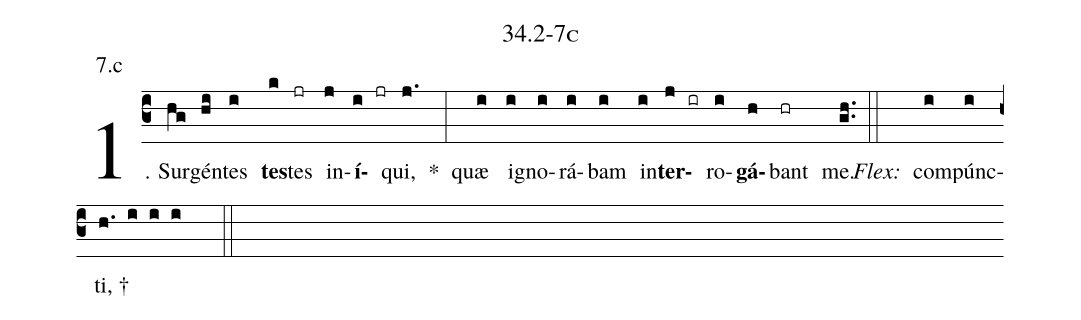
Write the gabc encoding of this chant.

name: 34.2-7c;
annotation: 7.c;
%%
(c3)1. Sur(hg)gén(hi)tes(i) <b>tes</b>(k)tes(jr) in(j)<b>í</b>(i jr)qui,(j.) *(:) quæ(i) i(i)gno(i)rá(i)bam(i) in(i)<b>ter</b>(j ir)ro(i)<b>gá</b>(h)bant(hr) me.(gh..) (::)
<i>Flex:</i>()  com(i)púnc(i)ti, †(h. i i i  ::)

%E(i) u(i) o(j) u(i) a(h) e.(gh..) (::)
